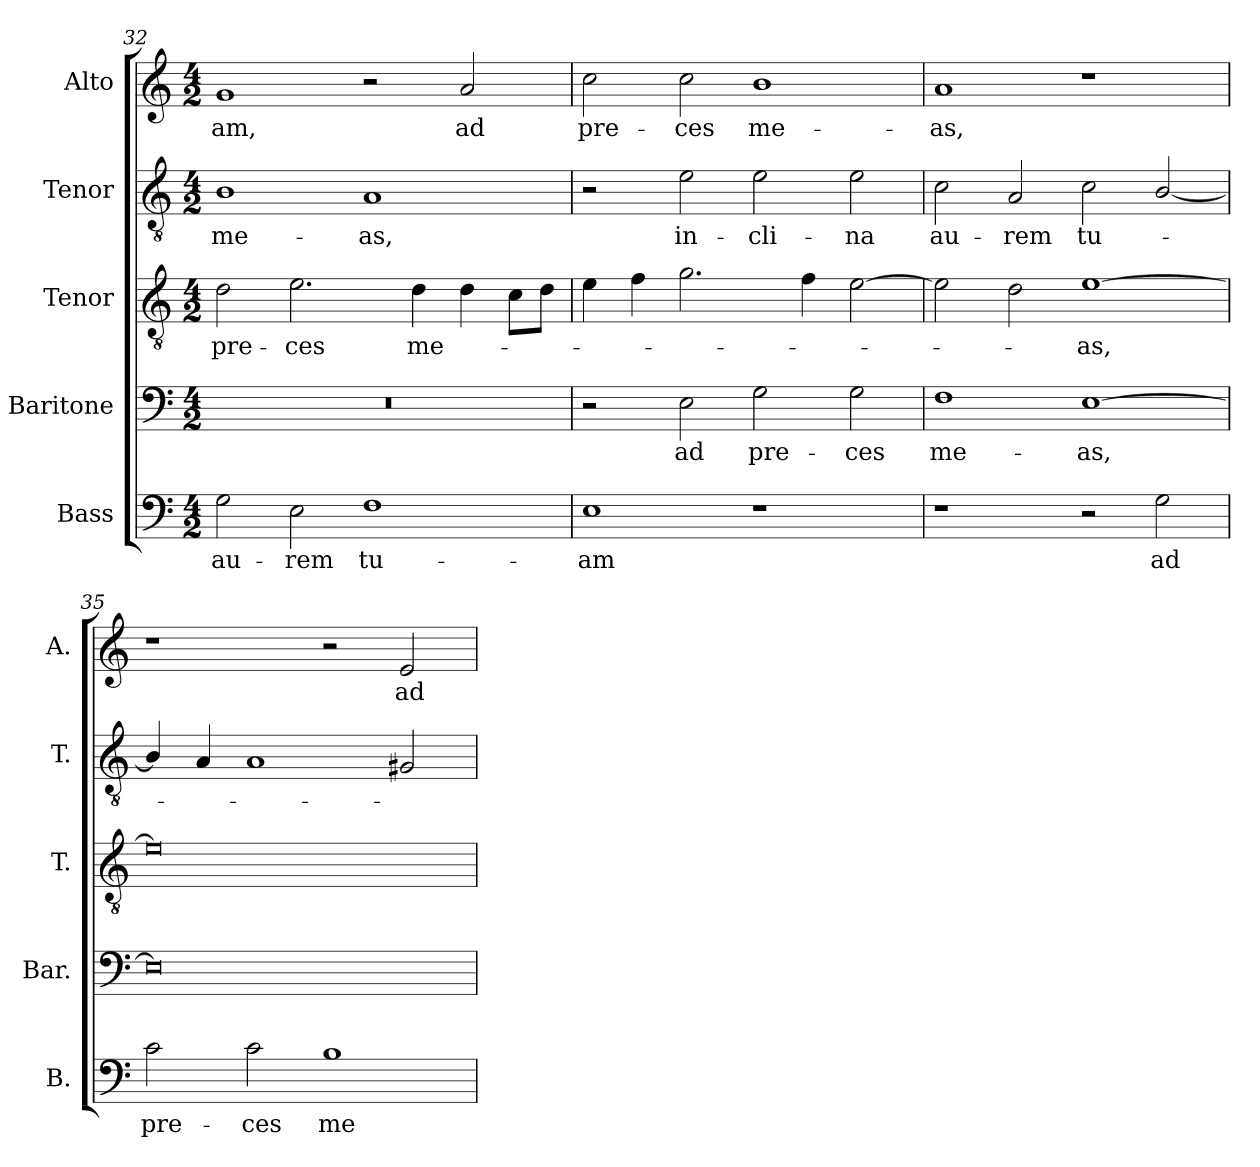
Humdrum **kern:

**kern	**text	**kern	**text	**kern	**text	**kern	**text	**kern	**text
*part5	*part5	*part4	*part4	*part3	*part3	*part2	*part2	*part1	*part1
*staff5	*staff5	*staff4	*staff4	*staff3	*staff3	*staff2	*staff2	*staff1	*staff1
*I"Bass	*	*I"Baritone	*	*I"Tenor	*	*I"Tenor	*	*I"Alto	*
*I'B.	*	*I'Bar.	*	*I'T.	*	*I'T.	*	*I'A.	*
*clefF4	*	*clefF4	*	*clefGv2	*	*clefGv2	*	*clefG2	*
*	*	*	*	*ITrd7c12	*	*ITrd7c12	*	*	*
*k[]	*	*k[]	*	*k[]	*	*k[]	*	*k[]	*
*C:	*	*C:	*	*C:	*	*C:	*	*C:	*
*M4/2	*	*M4/2	*	*M4/2	*	*M4/2	*	*M4/2	*
=32	=32	=32	=32	=32	=32	=32	=32	=32	=32
!	!LO:LY:b:color=#000000	!LO:N:vis=1	!	!	!	!	!	!	!
!	!	!	!	!	!LO:LY:b:color=#000000	!	!	!	!
!	!	!	!	!	!	!	!LO:LY:b:color=#000000	!	!
!	!	!	!	!	!	!	!	!	!LO:LY:b:color=#000000
2Gi\	au-	0r	.	2Di\	pre-	1BBi	me-	1gi	-am,
!	!LO:LY:b:color=#000000	!	!	!	!	!	!	!	!
!	!	!	!	!	!LO:LY:b:color=#000000	!	!	!	!
2Ei\	-rem	.	.	2.Ei\	-ces	.	.	.	.
!	!LO:LY:b:color=#000000	!	!	!	!	!	!	!	!
!	!	!	!	!	!	!	!LO:LY:b:color=#000000	!	!
1Fi	tu-	.	.	.	.	1AAi	-as,	2r	.
!	!	!	!	!	!LO:LY:b:color=#000000	!	!	!	!
.	.	.	.	4Di\	me-	.	.	.	.
!	!	!	!	!	!	!	!	!	!LO:LY:b:color=#000000
.	.	.	.	4Di\	.	.	.	2ai/	ad
.	.	.	.	8Ci\L	.	.	.	.	.
.	.	.	.	8Di\J	.	.	.	.	.
=33	=33	=33	=33	=33	=33	=33	=33	=33	=33
!	!LO:LY:b:color=#000000	!	!	!	!	!	!	!	!
!	!	!	!	!	!	!	!	!	!LO:LY:b:color=#000000
1Ei	-am	2r	.	4Ei\	.	2r	.	2cci\	pre-
.	.	.	.	4Fi\	.	.	.	.	.
!	!	!	!LO:LY:b:color=#000000	!	!	!	!	!	!
!	!	!	!	!	!	!	!LO:LY:b:color=#000000	!	!
!	!	!	!	!	!	!	!	!	!LO:LY:b:color=#000000
.	.	2Ei\	ad	2.Gi\	.	2Ei\	in-	2cci\	-ces
!	!	!	!LO:LY:b:color=#000000	!	!	!	!	!	!
!	!	!	!	!	!	!	!LO:LY:b:color=#000000	!	!
!	!	!	!	!	!	!	!	!	!LO:LY:b:color=#000000
1r	.	2Gi\	pre-	.	.	2Ei\	-cli-	1bi	me-
.	.	.	.	4Fi\	.	.	.	.	.
!	!	!	!LO:LY:b:color=#000000	!	!	!	!	!	!
!	!	!	!	!	!	!	!LO:LY:b:color=#000000	!	!
.	.	2Gi\	-ces	[2Ei\	.	2Ei\	-na	.	.
=34	=34	=34	=34	=34	=34	=34	=34	=34	=34
!	!	!	!LO:LY:b:color=#000000	!	!	!	!	!	!
!	!	!	!	!	!	!	!LO:LY:b:color=#000000	!	!
!	!	!	!	!	!	!	!	!	!LO:LY:b:color=#000000
1r	.	1Fi	me-	2Ei\]	.	2Ci\	au-	1ai	-as,
!	!	!	!	!	!	!	!LO:LY:b:color=#000000	!	!
.	.	.	.	2Di\	.	2AAi/	-rem	.	.
!	!	!	!LO:LY:b:color=#000000	!	!	!	!	!	!
!	!	!	!	!	!LO:LY:b:color=#000000	!	!	!	!
!	!	!	!	!	!	!	!LO:LY:b:color=#000000	!	!
2r	.	[1Ei	-as,	[1Ei	-as,	2Ci\	tu-	1r	.
!	!LO:LY:b:color=#000000	!	!	!	!	!	!	!	!
2Gi\	ad	.	.	.	.	[2BBi/	.	.	.
!!LO:LB:g=z
=35	=35	=35	=35	=35	=35	=35	=35	=35	=35
!	!LO:LY:b:color=#000000	!	!	!	!	!	!	!	!
2ci\	pre-	0Ei]	.	0Ei]	.	4BBi/]	.	1r	.
.	.	.	.	.	.	4AAi/	.	.	.
!	!LO:LY:b:color=#000000	!	!	!	!	!	!	!	!
2ci\	-ces	.	.	.	.	1AAi	.	.	.
!	!LO:LY:b:color=#000000	!	!	!	!	!	!	!	!
1Bi	me-	.	.	.	.	.	.	2r	.
!	!	!	!	!	!	!	!	!	!LO:LY:b:color=#000000
.	.	.	.	.	.	2GG#Xi/	.	2ei/	ad
=	=	=	=	=	=	=	=	=	=
*-	*-	*-	*-	*-	*-	*-	*-	*-	*-
